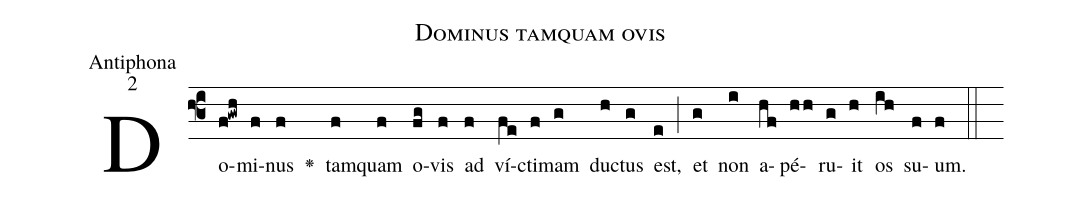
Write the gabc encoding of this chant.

name:Dominus tamquam ovis;
office-part:Antiphona;
mode:2;
%%
(f3) Do(f!gwh)mi(f)nus(f) <v>\greheightstar</v>() tam(f)quam(f) o(fg)vis(f) ad(f) ví(fe)cti(f)mam(g) du(h)ctus(g) est,(e) (;) et(g) non(i) a(hf)pé(hh)ru(g)it(h) os(ih) su(f)um.(f///) (::)
